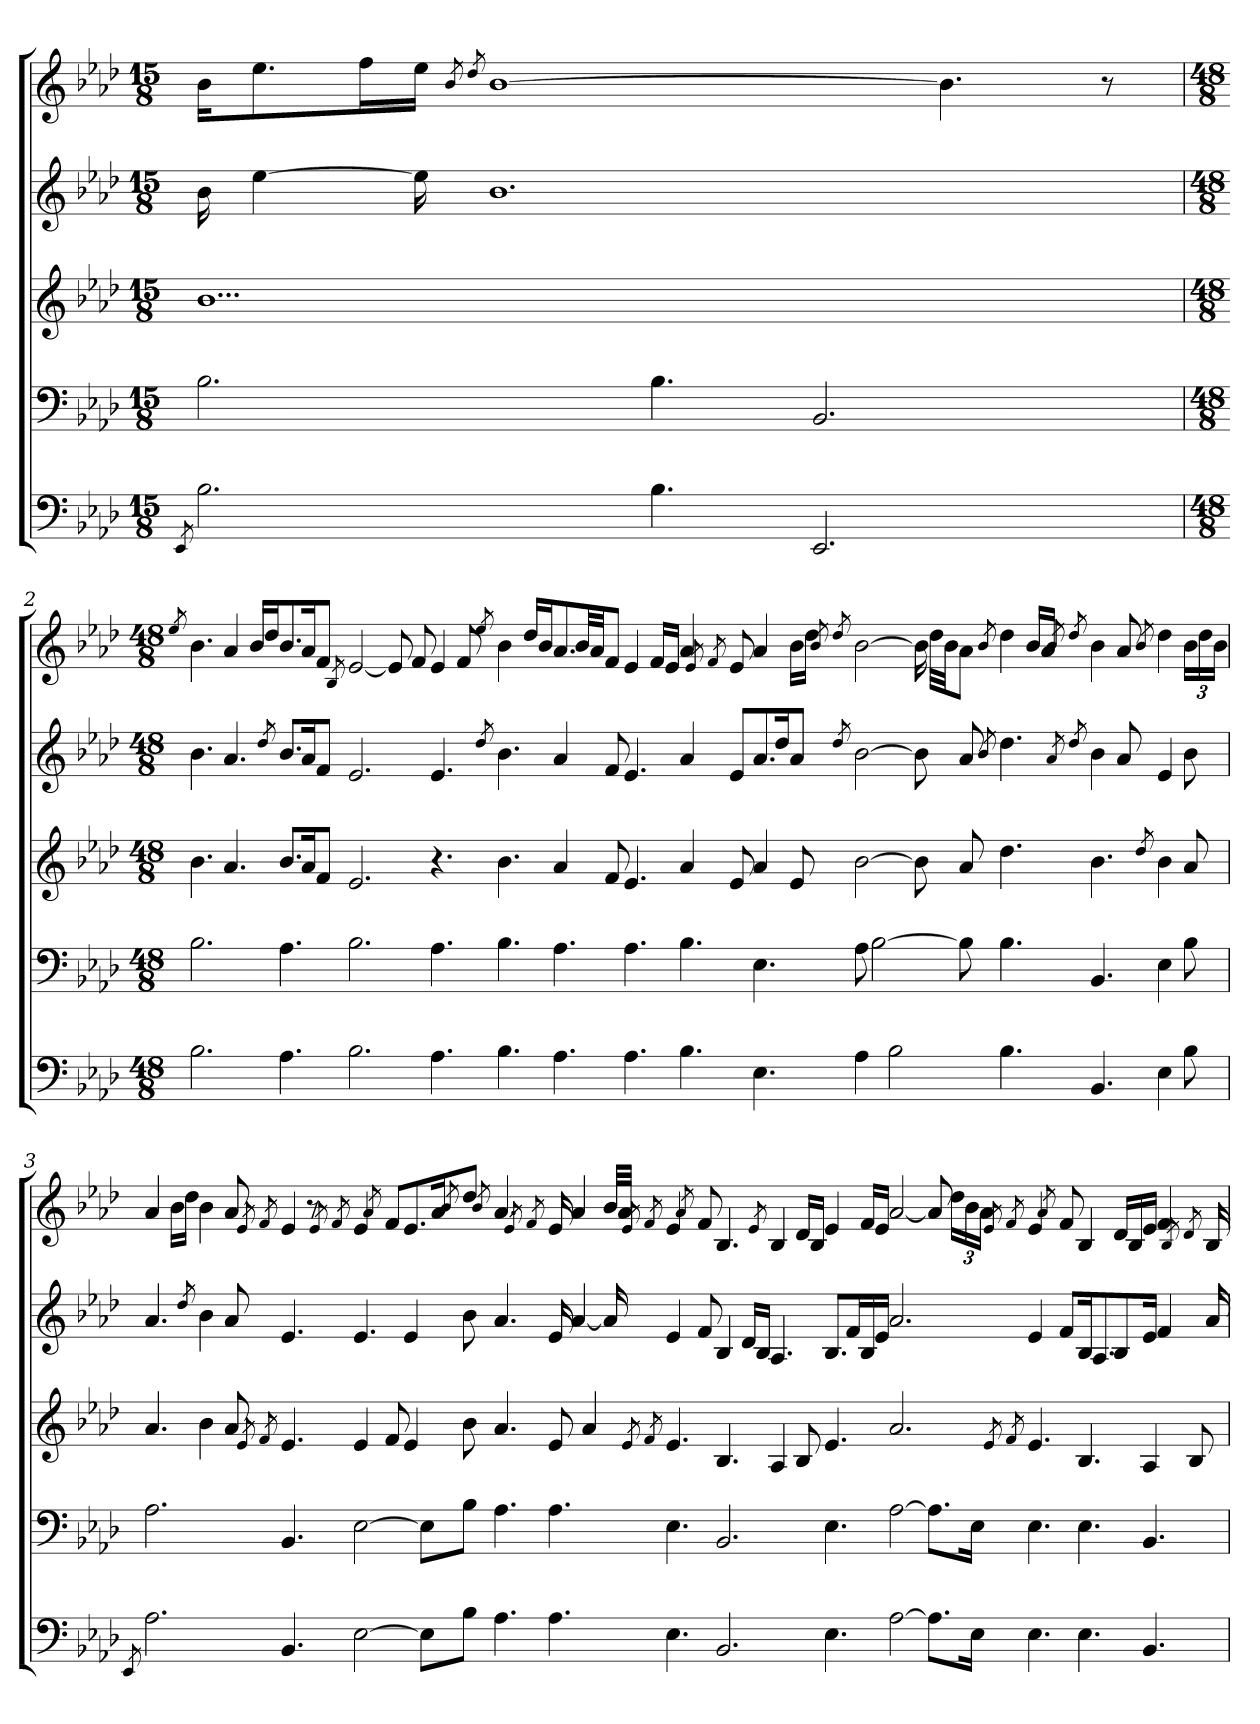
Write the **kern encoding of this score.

**kern	**kern	**kern	**kern	**kern
*part5	*part4	*part3	*part2	*part1
*staff5	*staff4	*staff3	*staff2	*staff1
*clefF4	*clefF4	*clefG2	*clefG2	*clefG2
*k[b-e-a-d-]	*k[b-e-a-d-]	*k[b-e-a-d-]	*k[b-e-a-d-]	*k[b-e-a-d-]
*M15/8	*M15/8	*M15/8	*M15/8	*M15/8
=1	=1	=1	=1	=1
8qEE-	.	.	.	.
2.B-	2.B-	1...b-	16b-	16b-\KL
.	.	.	[4ee-	8.ee-\
.	.	.	.	16ff\L
.	.	.	16ee-]	16ee-\JJ
.	.	.	.	8qb-
.	.	.	.	8qdd-
.	.	.	1.b-	[1b-
4.B-	4.B-	.	.	.
2.EE-	2.BB-	.	.	.
.	.	.	.	4.b-]
.	.	.	.	8r
=2	=2	=2	=2	=2
*M48/8	*M48/8	*M48/8	*M48/8	*M48/8
.	.	.	.	8qee-
2.B-	2.B-	4.b-	4.b-	4.b-
.	.	4.a-	4.a-	4a-
.	.	.	.	16b-/LL
.	.	.	.	16dd-/J
.	.	.	8qdd-	.
4.A-	4.A-	8.b-/L	8.b-/L	8.b-/
.	.	16a-/K	16a-/K	16a-/K
.	.	8f/J	8f/J	8f/J
.	.	.	.	8qB-
2.B-	2.B-	2.e-	2.e-	[2e-
.	.	.	.	8e-]
.	.	.	.	8f
4.A-	4.A-	4.r	4.e-	4e-
.	.	.	.	8f
.	.	.	8qdd-	8qee-
4.B-	4.B-	4.b-	4.b-	4b-
.	.	.	.	16dd-/LL
.	.	.	.	16b-/J
4.A-	4.A-	4a-	4a-	8.a-/
.	.	.	.	32b-/LL
.	.	.	.	32a-/JJ
.	.	8f	8f	8f/J
4.A-	4.A-	4.e-	4.e-	4e-
.	.	.	.	16f/LL
.	.	.	.	16e-/JJ
4.B-	4.B-	4a-	4a-	4a-
.	.	.	.	8qe-
.	.	.	.	8qf
.	.	8e-	8e-/L	8e-
4.E-	4.E-	4a-	8.a-/	4a-
.	.	.	16dd-/K	.
.	.	8e-	8a-/J	16b-\LL
.	.	.	.	16dd-\JJ
.	.	.	.	8qb-
.	.	.	8qdd-	8qdd-
4A-	8A-	[2b-	[2b-	[2b-
.	[2B-	.	.	.
2B-	.	.	.	.
.	.	8b-]	8b-]	16b-]
.	.	.	.	32dd-\LLL
.	.	.	.	32b-\JJ
.	8B-]	8a-	8a-	8a-\J
.	.	.	8qb-	8qb-
4.B-	4.B-	4.dd-	4.dd-	4dd-
.	.	.	.	16b-/LL
.	.	.	.	16a-/JJ
.	.	.	8qa-	8qb-
.	.	.	8qdd-	8qdd-
4.BB-	4.BB-	4.b-	4b-	4b-
.	.	.	8a-	8a-
.	.	8qdd-	.	8qb-
4E-	4E-	4b-	4e-	4dd-
8B-	8B-	8a-	8b-	24b-\LL
.	.	.	.	24dd-\
.	.	.	.	24b-\JJ
=3	=3	=3	=3	=3
8qEE-	.	.	.	.
2.A-	2.A-	4.a-	4.a-	4a-
.	.	.	.	16b-\LL
.	.	.	.	16dd-\JJ
.	.	.	8qdd-	.
.	.	4b-	4b-	4b-
.	.	8a-	8a-	8a-
.	.	8qe-	.	8qe-
.	.	8qf	.	8qf
4.BB-	4.BB-	4.e-	4.e-	4e-
.	.	.	.	8r
.	.	.	.	8qe-
.	.	.	.	8qf
[2E-	[2E-	4e-	4.e-	4e-
.	.	.	.	8qa-
.	.	8f	.	8f/L
.	.	4e-	4e-	8.e-/
8E-\L]	8E-\L]	.	.	.
.	.	.	.	16a-/K
.	.	.	.	8qb-/
8B-\J	8B-\J	8b-	8b-	8dd-/J
.	.	.	.	8qb-
4.A-	4.A-	4.a-	4.a-	4.a-
.	.	.	.	8qe-
.	.	.	.	8qf
4.A-	4.A-	8e-	16e-	16e-
.	.	.	[4a-	4a-
.	.	4a-	.	.
.	.	.	16a-]	32b-/LLL
.	.	.	.	32a-/JJJ
.	.	8qe-	.	8qe-
.	.	8qf	.	8qf
4.E-	4.E-	4.e-	4e-	4e-
.	.	.	.	8qa-
.	.	.	8f	8f
2.BB-	2.BB-	4.B-	4B-	4.B-
.	.	.	16d-/LL	.
.	.	.	16B-/JJ	.
.	.	.	.	8qe-
.	.	4A-	4.A-	4B-
.	.	8B-	.	16d-/LL
.	.	.	.	16B-/JJ
4.E-	4.E-	4.e-	8.B-/L	4e-
.	.	.	16f/L	.
.	.	.	16B-/	16f/LL
.	.	.	16e-/JJ	16e-/JJ
[2A-	[2A-	2.a-	2.a-	[2a-
8.A-\L]	8.A-\L]	.	.	8a-]
.	.	.	.	24dd-\LL
.	.	.	.	24b-\
16E-\Jk	16E-\Jk	.	.	.
.	.	.	.	24a-\JJ
.	.	8qe-	.	8qe-
.	.	8qf	.	8qf
4.E-	4.E-	4.e-	4e-	4e-
.	.	.	.	8qa-
.	.	.	8f/L	8f
4.E-	4.E-	4.B-	16B-/K	4B-
.	.	.	8.A-/	.
.	.	.	8B-/	16d-/LL
.	.	.	.	16B-/
4.BB-	4.BB-	4A-	16e-/Jk	16e-/JJ
.	.	.	4f	4f
.	.	8B-	.	.
.	.	.	.	8qB-
.	.	.	.	8qd-
.	.	.	16a-	16B-
=	=	=	=	=
*-	*-	*-	*-	*-
